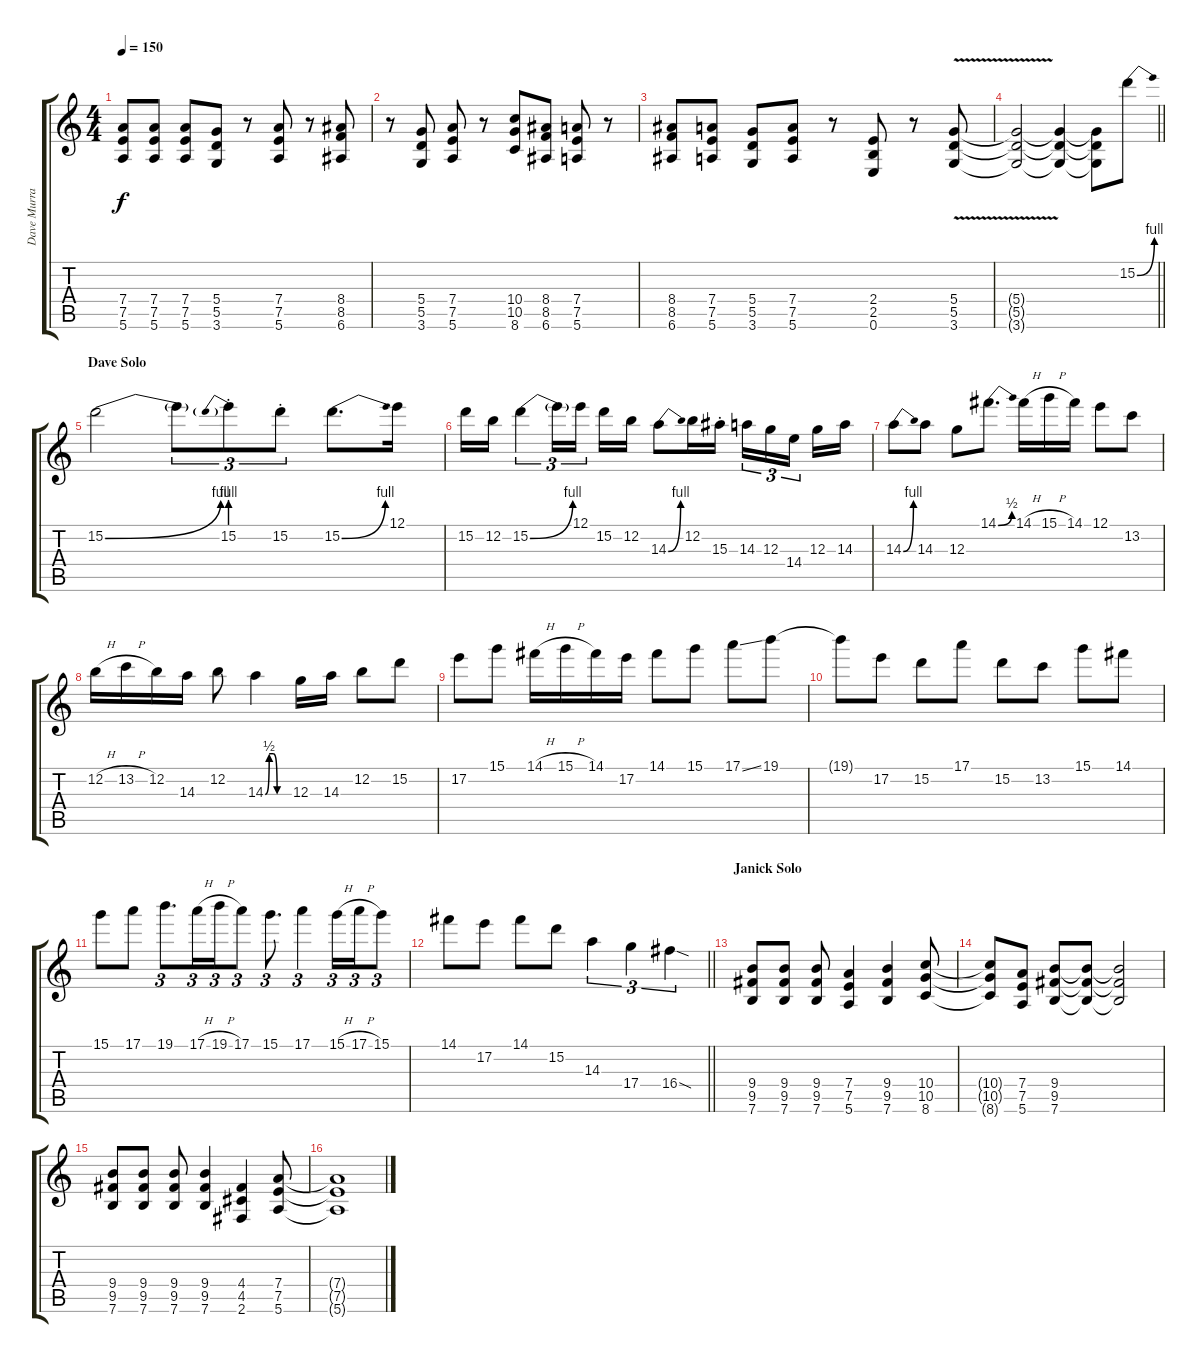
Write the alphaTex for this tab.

\track ("Dave Murray" "Dave Murra") {instrument distortionguitar}
\staff {score tabs}
\tuning (E4 B3 G3 D3 A2 E2) {hide}
\ts (4 4)
\tempo 150
\clef g2
\ks c
(7.4 7.5 5.6).8{dy f} (7.4 7.5 5.6).8 (7.4 7.5 5.6).8 (5.4 5.5 3.6).8 r.8 (7.4 7.5 5.6).8 r.8 (8.4 8.5 6.6).8 |
r.8 (5.4 5.5 3.6).8 (7.4 7.5 5.6).8 r.8 (10.4 10.5 8.6).8 (8.4 8.5 6.6).8 (7.4 7.5 5.6).8 r.8 |
(8.4 8.5 6.6).8 (7.4 7.5 5.6).8 (5.4 5.5 3.6).8 (7.4 7.5 5.6).8 r.8 (2.4 2.5 0.6).8 r.8 (5.4{v} 5.5 3.6).8 |
\barLineRight lightlight
(5.4{t} 5.5{t} 3.6{t}).2 (5.4{t} 5.5{t} 3.6{t}).4 (5.4{t} 5.5{t} 3.6{t}).8 15.2{be (bend 0 0 60 4)}.8{volume 12 instrument distortionguitar} |
\section ("" "Dave Solo")
15.2{be (bend 0 0 60 4)}.2 15.2{t}.8{tu (3 2)} 15.2{be (prebend 0 4 60 4) st}.8{tu (3 2)} 15.2{st}.8{tu (3 2)} 15.2{be (bend 0 0 60 4)}.8{d} 12.1.16 |
15.2.16 12.2.16 15.2{be (bend 0 0 60 4)}.4{tu (3 2)} 15.2{t}.16{tu (3 2)} 12.1.16{tu (3 2) beam splitsecondary} 15.2.16 12.2.16 14.3{be (bend 0 0 60 4)}.8 12.2.16 15.3{st}.16 14.3.16{tu (3 2)} 12.3.16{tu (3 2)} 14.4.16{tu (3 2) beam splitsecondary} 12.3.16 14.3.16 |
14.3{be (bend 0 0 60 4)}.8 14.3.8 12.3.8 14.1{be (bend 0 0 60 2)}.8{d} 14.1{h}.16 15.1{h}.16 14.1.16 12.1.8 13.2.8 |
12.2{h}.16 13.2{h}.16 12.2.16 14.3.16 12.2.8 14.3{be (custom 0 0 10 2 20 2 30 0 60 0)}.4 12.3.16 14.3.16 12.2.8 15.2.8 |
17.2.8 15.1.8 14.1{h}.16 15.1{h}.16 14.1.16 17.2.16 14.1.8 15.1.8 17.1{ss}.8 19.1.8 |
19.1{t}.8 17.2.8 15.2.8 17.1.8 15.2.8 13.2.8 15.1.8 14.1.8 |
15.1.8 17.1.8 19.1.8{d tu (3 2)} 17.1{h}.16{tu (3 2)} 19.1{h}.16{tu (3 2)} 17.1.8{tu (3 2)} 15.1.8{d tu (3 2)} 17.1.4{tu (3 2)} 15.1{h}.16{tu (3 2)} 17.1{h}.16{tu (3 2)} 15.1.8{tu (3 2)} |
\barLineRight lightlight
14.1.8 17.2.8 14.1.8 15.2.8 14.3.4{tu (3 2)} 17.4.4{tu (3 2)} 16.4{sod}.4{tu (3 2)} |
\section ("" "Janick Solo")
(9.4 9.5 7.6).8{volume 10 instrument distortionguitar} (9.4 9.5 7.6).8 (9.4 9.5 7.6).8 (7.4 7.5 5.6).4 (9.4 9.5 7.6).4 (10.4 10.5 8.6).8 |
(10.4{t} 10.5{t} 8.6{t}).8 (7.4 7.5 5.6).8 (9.4 9.5 7.6).8 (9.4{t} 9.5{t} 7.6{t}).8 (9.4{t} 9.5{t} 7.6{t}).2 |
(9.4 9.5 7.6).8 (9.4 9.5 7.6).8 (9.4 9.5 7.6).8 (9.4 9.5 7.6).4 (4.4 4.5 2.6).4 (7.4 7.5 5.6).8 |
(7.4{t} 7.5{t} 5.6{t}).1
